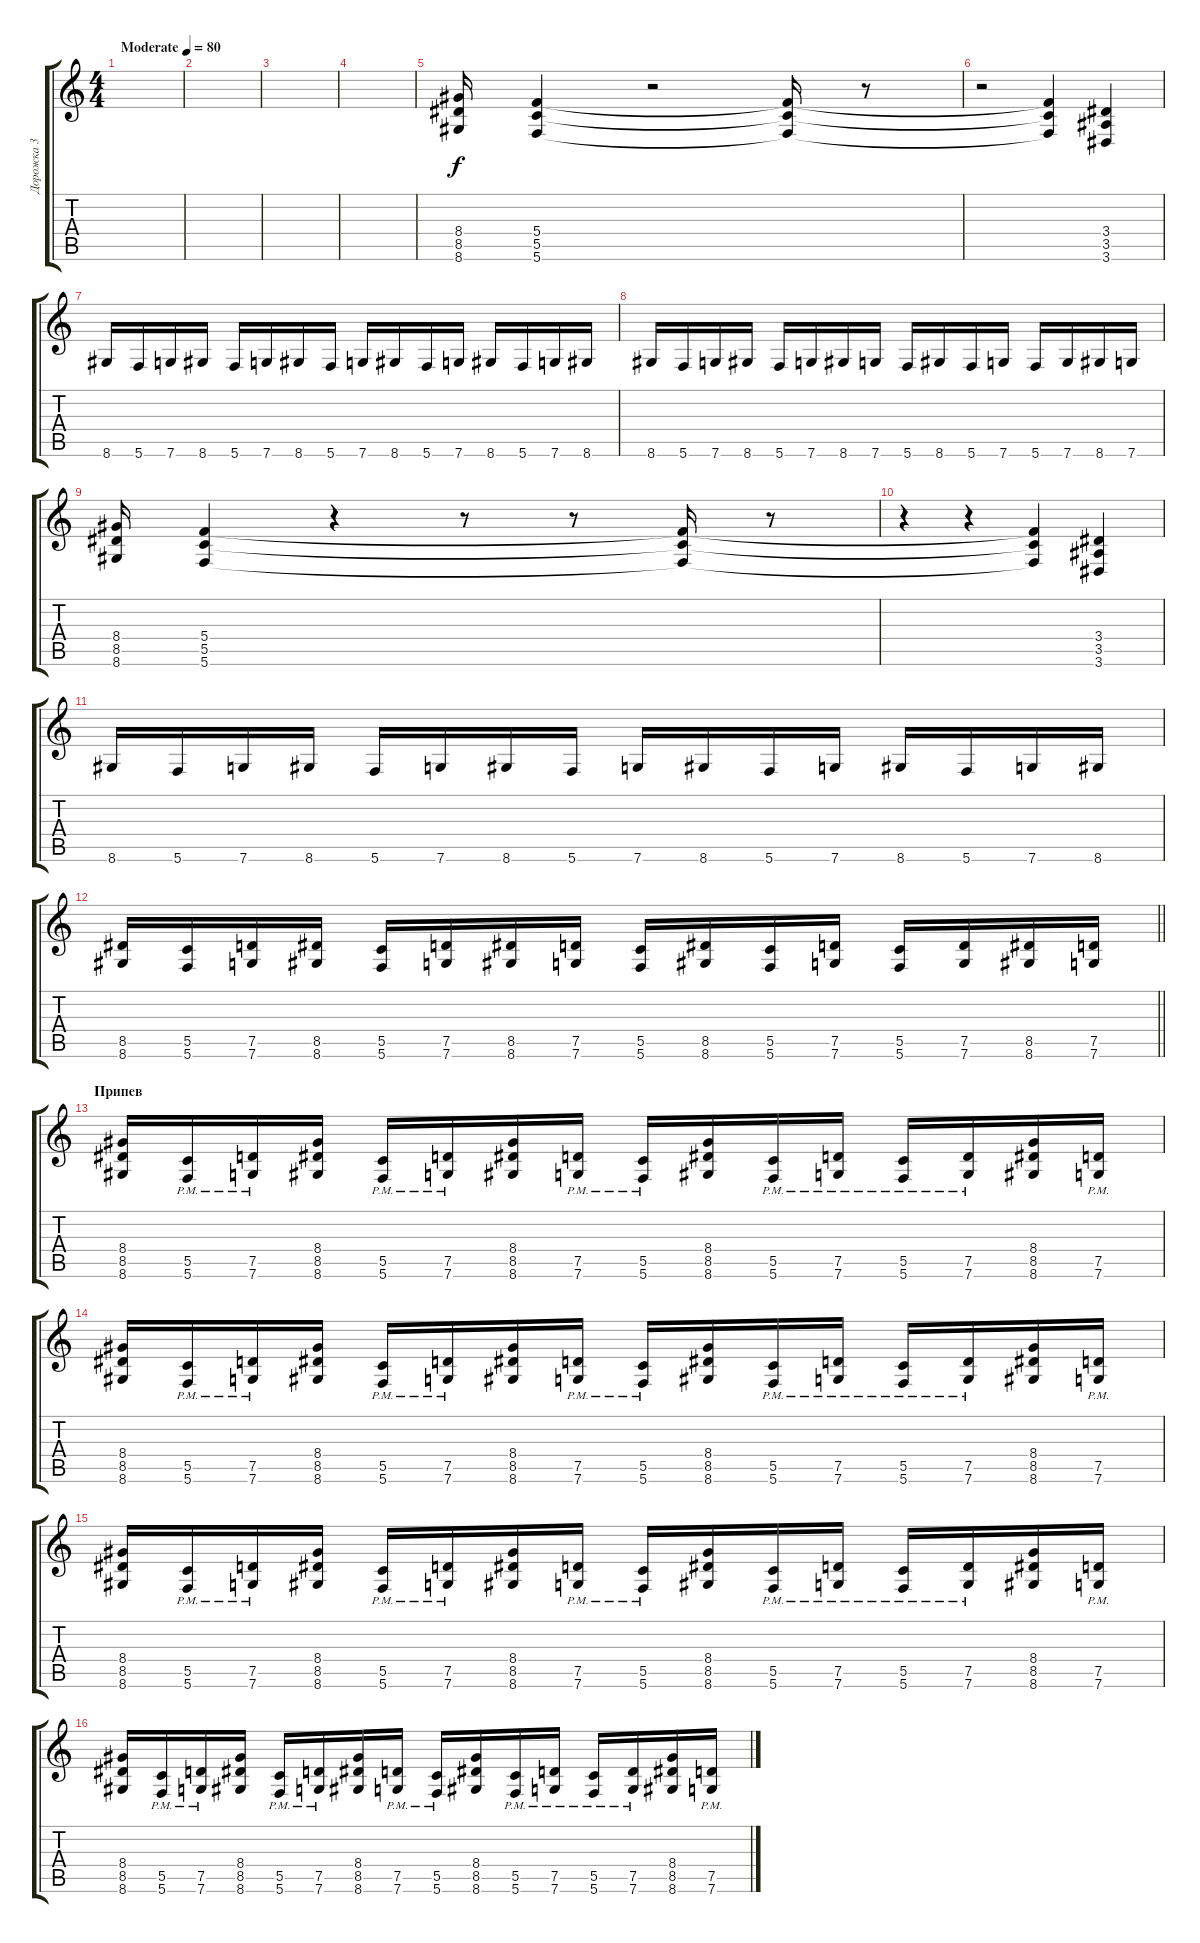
\track ("Дорожка 3" "Дорожка 3") {instrument distortionguitar}
\staff {score tabs}
\tuning (D4 A3 F3 C3 G2 C2) {hide}
\ts (4 4)
\tempo (80 "Moderate")
\clef g2
\ks c
|
|
|
|
(8.4 8.5 8.6).16 (5.4 5.5 5.6).4 r.2 (5.4{t} 5.5{t} 5.6{t}).16 r.8 |
r.2 (5.4{t} 5.5{t} 5.6{t}).4 (3.4 3.5 3.6).4 |
8.6.16 5.6.16 7.6.16 8.6.16 5.6.16 7.6.16 8.6.16 5.6.16 7.6.16 8.6.16 5.6.16 7.6.16 8.6.16 5.6.16 7.6.16 8.6.16 |
8.6.16 5.6.16 7.6.16 8.6.16 5.6.16 7.6.16 8.6.16 7.6.16 5.6.16 8.6.16 5.6.16 7.6.16 5.6.16 7.6.16 8.6.16 7.6.16 |
(8.4 8.5 8.6).16 (5.4 5.5 5.6).4 r.4 r.8 r.8 (5.4{t} 5.5{t} 5.6{t}).16 r.8 |
r.4 r.4 (5.4{t} 5.5{t} 5.6{t}).4 (3.4 3.5 3.6).4 |
8.6.16 5.6.16 7.6.16 8.6.16 5.6.16 7.6.16 8.6.16 5.6.16 7.6.16 8.6.16 5.6.16 7.6.16 8.6.16 5.6.16 7.6.16 8.6.16 |
\barLineRight lightlight
(8.5 8.6).16 (5.5 5.6).16 (7.5 7.6).16 (8.5 8.6).16 (5.5 5.6).16 (7.5 7.6).16 (8.5 8.6).16 (7.5 7.6).16 (5.5 5.6).16 (8.5 8.6).16 (5.5 5.6).16 (7.5 7.6).16 (5.5 5.6).16 (7.5 7.6).16 (8.5 8.6).16 (7.5 7.6).16 |
\section ("" "Припев")
(8.4 8.5 8.6).16 (5.5{pm} 5.6).16 (7.5{pm} 7.6).16 (8.4 8.5 8.6).16 (5.5{pm} 5.6).16 (7.5{pm} 7.6).16 (8.4 8.5 8.6).16 (7.5{pm} 7.6).16 (5.5{pm} 5.6).16 (8.4 8.5 8.6).16 (5.5{pm} 5.6).16 (7.5{pm} 7.6).16 (5.5{pm} 5.6).16 (7.5{pm} 7.6).16 (8.4 8.5 8.6).16 (7.5{pm} 7.6).16 |
(8.4 8.5 8.6).16 (5.5{pm} 5.6).16 (7.5{pm} 7.6).16 (8.4 8.5 8.6).16 (5.5{pm} 5.6).16 (7.5{pm} 7.6).16 (8.4 8.5 8.6).16 (7.5{pm} 7.6).16 (5.5{pm} 5.6).16 (8.4 8.5 8.6).16 (5.5{pm} 5.6).16 (7.5{pm} 7.6).16 (5.5{pm} 5.6).16 (7.5{pm} 7.6).16 (8.4 8.5 8.6).16 (7.5{pm} 7.6).16 |
(8.4 8.5 8.6).16 (5.5{pm} 5.6).16 (7.5{pm} 7.6).16 (8.4 8.5 8.6).16 (5.5{pm} 5.6).16 (7.5{pm} 7.6).16 (8.4 8.5 8.6).16 (7.5{pm} 7.6).16 (5.5{pm} 5.6).16 (8.4 8.5 8.6).16 (5.5{pm} 5.6).16 (7.5{pm} 7.6).16 (5.5{pm} 5.6).16 (7.5{pm} 7.6).16 (8.4 8.5 8.6).16 (7.5{pm} 7.6).16 |
(8.4 8.5 8.6).16 (5.5{pm} 5.6).16 (7.5{pm} 7.6).16 (8.4 8.5 8.6).16 (5.5{pm} 5.6).16 (7.5{pm} 7.6).16 (8.4 8.5 8.6).16 (7.5{pm} 7.6).16 (5.5{pm} 5.6).16 (8.4 8.5 8.6).16 (5.5{pm} 5.6).16 (7.5{pm} 7.6).16 (5.5{pm} 5.6).16 (7.5{pm} 7.6).16 (8.4 8.5 8.6).16 (7.5{pm} 7.6).16
